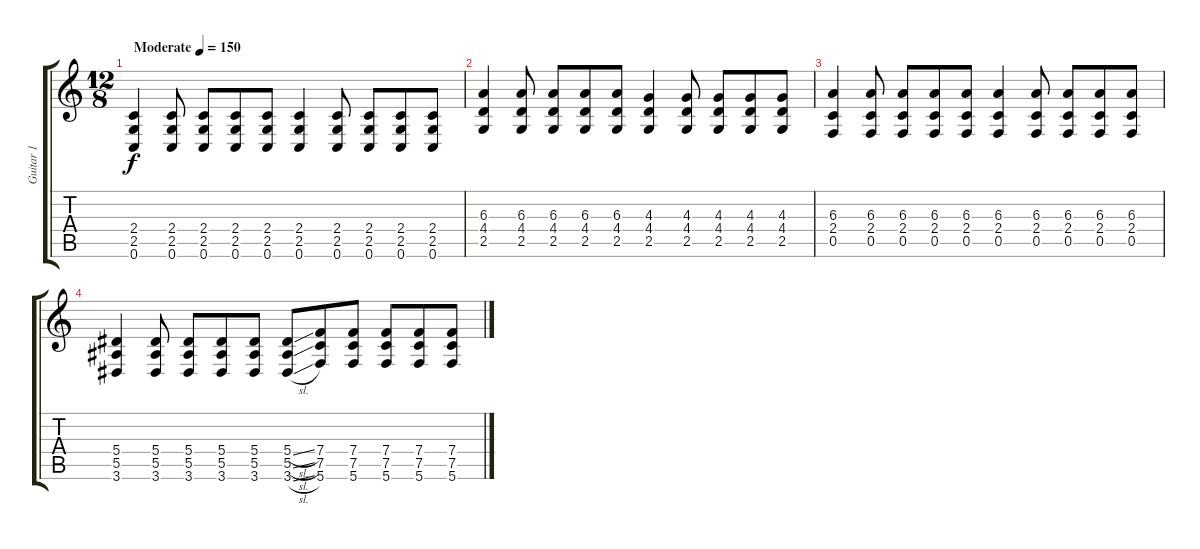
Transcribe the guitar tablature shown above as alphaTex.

\track ("Guitar 1" "Guitar 1") {instrument distortionguitar}
\staff {score tabs}
\tuning (C4 G3 Eb3 Bb2 F2 C2) {hide}
\ts (12 8)
\tempo (150 "Moderate")
\clef g2
\ks c
(2.4 2.5 0.6).4{dy f instrument distortionguitar} (2.4 2.5 0.6).8 (2.4 2.5 0.6).8 (2.4 2.5 0.6).8 (2.4 2.5 0.6).8 (2.4 2.5 0.6).4 (2.4 2.5 0.6).8 (2.4 2.5 0.6).8 (2.4 2.5 0.6).8 (2.4 2.5 0.6).8 |
(6.3 4.4 2.5).4 (6.3 4.4 2.5).8 (6.3 4.4 2.5).8 (6.3 4.4 2.5).8 (6.3 4.4 2.5).8 (4.3 4.4 2.5).4 (4.3 4.4 2.5).8 (4.3 4.4 2.5).8 (4.3 4.4 2.5).8 (4.3 4.4 2.5).8 |
(6.3 2.4 0.5).4 (6.3 2.4 0.5).8 (6.3 2.4 0.5).8 (6.3 2.4 0.5).8 (6.3 2.4 0.5).8 (6.3 2.4 0.5).4 (6.3 2.4 0.5).8 (6.3 2.4 0.5).8 (6.3 2.4 0.5).8 (6.3 2.4 0.5).8 |
(5.4 5.5 3.6).4 (5.4 5.5 3.6).8 (5.4 5.5 3.6).8 (5.4 5.5 3.6).8 (5.4 5.5 3.6).8 (5.4{sl} 5.5{sl} 3.6{sl}).8 (7.4 7.5 5.6).8 (7.4 7.5 5.6).8 (7.4 7.5 5.6).8 (7.4 7.5 5.6).8 (7.4 7.5 5.6).8
